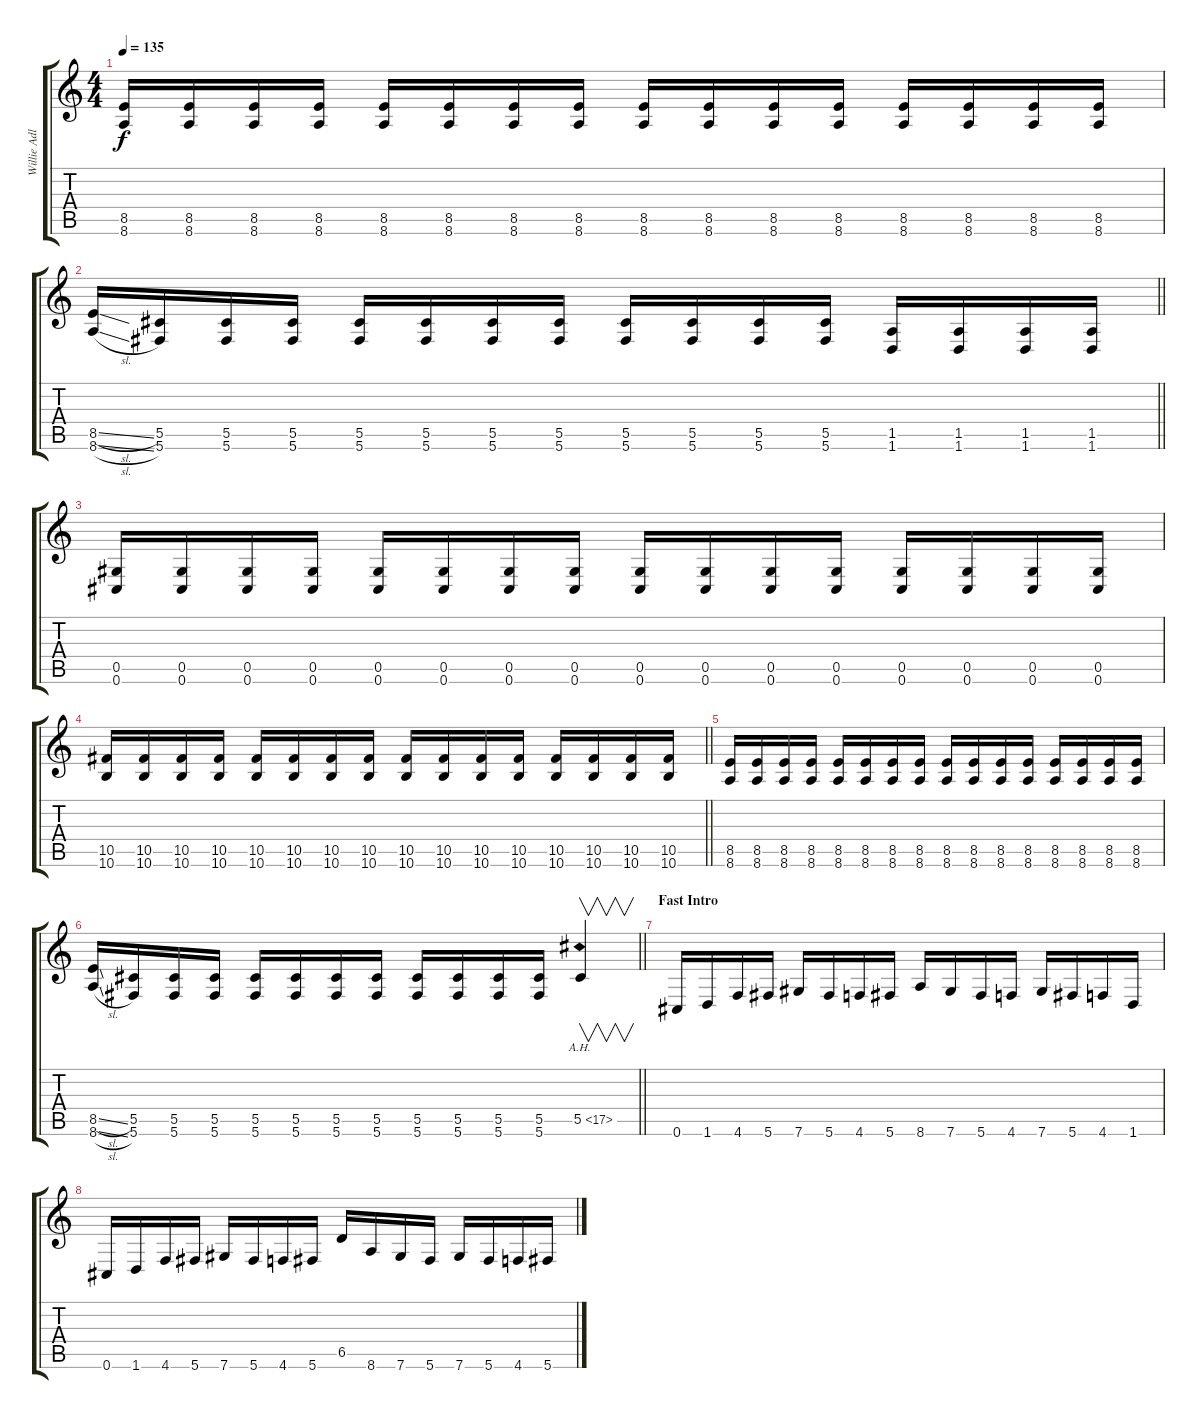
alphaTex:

\track ("Willie Adler" "Willie Adl") {instrument electricguitarjazz}
\staff {score tabs}
\tuning (Eb4 Bb3 Gb3 Db3 Ab2 Db2) {hide}
\ts (4 4)
\tempo 135
\clef g2
\ks c
(8.5 8.6).16{dy f} (8.5 8.6).16 (8.5 8.6).16 (8.5 8.6).16 (8.5 8.6).16 (8.5 8.6).16 (8.5 8.6).16 (8.5 8.6).16 (8.5 8.6).16 (8.5 8.6).16 (8.5 8.6).16 (8.5 8.6).16 (8.5 8.6).16 (8.5 8.6).16 (8.5 8.6).16 (8.5 8.6).16 |
\barLineRight lightlight
(8.5{sl} 8.6{sl}).16 (5.5 5.6).16 (5.5 5.6).16 (5.5 5.6).16 (5.5 5.6).16 (5.5 5.6).16 (5.5 5.6).16 (5.5 5.6).16 (5.5 5.6).16 (5.5 5.6).16 (5.5 5.6).16 (5.5 5.6).16 (1.5 1.6).16 (1.5 1.6).16 (1.5 1.6).16 (1.5 1.6).16 |
(0.5 0.6).16 (0.5 0.6).16 (0.5 0.6).16 (0.5 0.6).16 (0.5 0.6).16 (0.5 0.6).16 (0.5 0.6).16 (0.5 0.6).16 (0.5 0.6).16 (0.5 0.6).16 (0.5 0.6).16 (0.5 0.6).16 (0.5 0.6).16 (0.5 0.6).16 (0.5 0.6).16 (0.5 0.6).16 |
\barLineRight lightlight
(10.5 10.6).16 (10.5 10.6).16 (10.5 10.6).16 (10.5 10.6).16 (10.5 10.6).16 (10.5 10.6).16 (10.5 10.6).16 (10.5 10.6).16 (10.5 10.6).16 (10.5 10.6).16 (10.5 10.6).16 (10.5 10.6).16 (10.5 10.6).16 (10.5 10.6).16 (10.5 10.6).16 (10.5 10.6).16 |
(8.5 8.6).16 (8.5 8.6).16 (8.5 8.6).16 (8.5 8.6).16 (8.5 8.6).16 (8.5 8.6).16 (8.5 8.6).16 (8.5 8.6).16 (8.5 8.6).16 (8.5 8.6).16 (8.5 8.6).16 (8.5 8.6).16 (8.5 8.6).16 (8.5 8.6).16 (8.5 8.6).16 (8.5 8.6).16 |
\barLineRight lightlight
(8.5{sl} 8.6{sl}).16 (5.5 5.6).16 (5.5 5.6).16 (5.5 5.6).16 (5.5 5.6).16 (5.5 5.6).16 (5.5 5.6).16 (5.5 5.6).16 (5.5 5.6).16 (5.5 5.6).16 (5.5 5.6).16 (5.5 5.6).16 5.5{ah 12}.4{v} |
\section ("" "Fast Intro")
0.6.16 1.6.16 4.6.16 5.6.16 7.6.16 5.6.16 4.6.16 5.6.16 8.6.16 7.6.16 5.6.16 4.6.16 7.6.16 5.6.16 4.6.16 1.6.16 |
0.6.16 1.6.16 4.6.16 5.6.16 7.6.16 5.6.16 4.6.16 5.6.16 6.5.16 8.6.16 7.6.16 5.6.16 7.6.16 5.6.16 4.6.16 5.6.16
